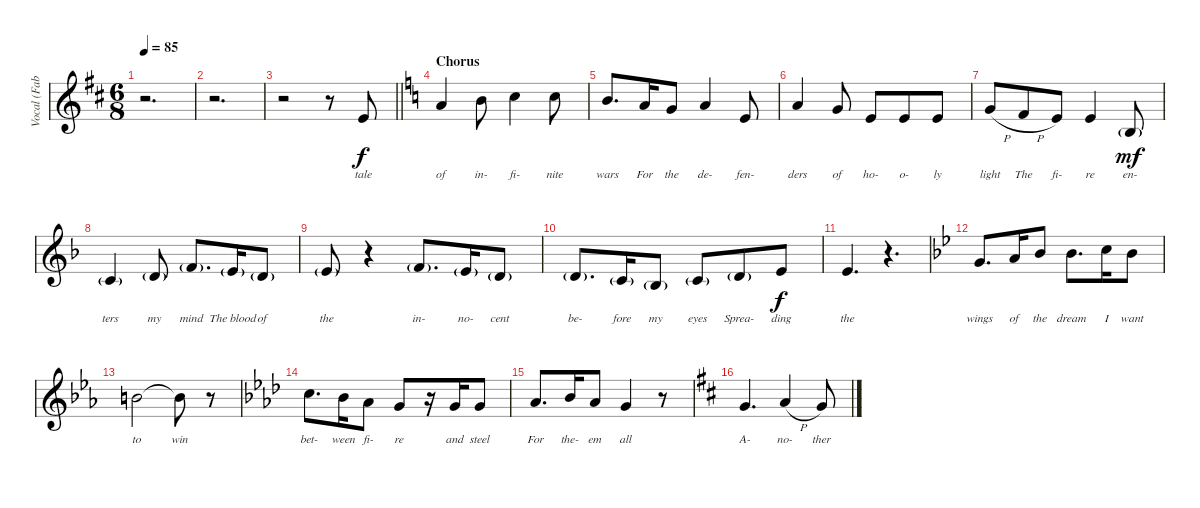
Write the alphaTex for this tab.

\track ("Vocal (Fabio Lione)" "Vocal (Fab") {instrument flute}
\staff {score}
\tuning (E4 B3 G3 D3 A2 E2) {hide}
\ts (6 8)
\tempo 85
\clef g2
\ks bminor
r.2{d dy f} |
r.2{d} |
\barLineRight lightlight
r.2 r.8 5.2.8{lyrics (0 "tale") lyrics (1 "") lyrics (2 "") lyrics (3 "") lyrics (4 "")} |
\section ("" "Chorus")
\ks aminor
5.1.4{lyrics (0 "of") lyrics (1 "") lyrics (2 "") lyrics (3 "") lyrics (4 "")} 7.1.8{lyrics (0 "in-") lyrics (1 "") lyrics (2 "") lyrics (3 "") lyrics (4 "")} 8.1.4{lyrics (0 "fi-") lyrics (1 "") lyrics (2 "") lyrics (3 "") lyrics (4 "")} 8.1.8{lyrics (0 "nite") lyrics (1 "") lyrics (2 "") lyrics (3 "") lyrics (4 "")} |
7.1.8{d lyrics (0 "wars") lyrics (1 "") lyrics (2 "") lyrics (3 "") lyrics (4 "")} 5.1.16{lyrics (0 "For") lyrics (1 "") lyrics (2 "") lyrics (3 "") lyrics (4 "")} 8.2.8{lyrics (0 "the") lyrics (1 "") lyrics (2 "") lyrics (3 "") lyrics (4 "")} 5.1.4{lyrics (0 "de-") lyrics (1 "") lyrics (2 "") lyrics (3 "") lyrics (4 "")} 5.2.8{lyrics (0 "fen-") lyrics (1 "") lyrics (2 "") lyrics (3 "") lyrics (4 "")} |
5.1.4{lyrics (0 "ders") lyrics (1 "") lyrics (2 "") lyrics (3 "") lyrics (4 "")} 8.2.8{lyrics (0 "of") lyrics (1 "") lyrics (2 "") lyrics (3 "") lyrics (4 "")} 5.2.8{lyrics (0 "ho-") lyrics (1 "") lyrics (2 "") lyrics (3 "") lyrics (4 "")} 5.2.8{lyrics (0 "o-") lyrics (1 "") lyrics (2 "") lyrics (3 "") lyrics (4 "")} 5.2.8{lyrics (0 "ly") lyrics (1 "") lyrics (2 "") lyrics (3 "") lyrics (4 "")} |
8.2{h}.8{lyrics (0 "light") lyrics (1 "") lyrics (2 "") lyrics (3 "") lyrics (4 "")} 6.2{h}.8{lyrics (0 "The") lyrics (1 "") lyrics (2 "") lyrics (3 "") lyrics (4 "")} 5.2.8{lyrics (0 "fi-") lyrics (1 "") lyrics (2 "") lyrics (3 "") lyrics (4 "")} 5.2.4{lyrics (0 "re") lyrics (1 "") lyrics (2 "") lyrics (3 "") lyrics (4 "")} 4.3{g}.8{lyrics (0 "en-") lyrics (1 "") lyrics (2 "") lyrics (3 "") lyrics (4 "") dy mf} |
\ks dminor
5.3{g}.4{lyrics (0 "ters") lyrics (1 "") lyrics (2 "") lyrics (3 "") lyrics (4 "")} 7.3{g}.8{lyrics (0 "my") lyrics (1 "") lyrics (2 "") lyrics (3 "") lyrics (4 "")} 6.2{g}.8{d lyrics (0 "mind") lyrics (1 "") lyrics (2 "") lyrics (3 "") lyrics (4 "")} 5.2{g}.16{lyrics (0 "The blood") lyrics (1 "") lyrics (2 "") lyrics (3 "") lyrics (4 "")} 7.3{g}.8{lyrics (0 "of") lyrics (1 "") lyrics (2 "") lyrics (3 "") lyrics (4 "")} |
5.2{g}.8{lyrics (0 "the") lyrics (1 "") lyrics (2 "") lyrics (3 "") lyrics (4 "")} r.4 6.2{g}.8{d lyrics (0 "in-") lyrics (1 "") lyrics (2 "") lyrics (3 "") lyrics (4 "")} 5.2{g}.16{lyrics (0 "no-") lyrics (1 "") lyrics (2 "") lyrics (3 "") lyrics (4 "")} 7.3{g}.8{lyrics (0 "cent") lyrics (1 "") lyrics (2 "") lyrics (3 "") lyrics (4 "")} |
7.3{g}.8{d lyrics (0 "be-") lyrics (1 "") lyrics (2 "") lyrics (3 "") lyrics (4 "")} 5.3{g}.16{lyrics (0 "fore") lyrics (1 "") lyrics (2 "") lyrics (3 "") lyrics (4 "")} 8.4{g}.8{lyrics (0 "my") lyrics (1 "") lyrics (2 "") lyrics (3 "") lyrics (4 "")} 5.3{g}.8{lyrics (0 "eyes") lyrics (1 "") lyrics (2 "") lyrics (3 "") lyrics (4 "")} 7.3{g}.8{lyrics (0 "Sprea-") lyrics (1 "") lyrics (2 "") lyrics (3 "") lyrics (4 "")} 5.2.8{lyrics (0 "ding") lyrics (1 "") lyrics (2 "") lyrics (3 "") lyrics (4 "") dy f} |
5.2.4{d lyrics (0 "the") lyrics (1 "") lyrics (2 "") lyrics (3 "") lyrics (4 "")} r.4{d} |
\ks gminor
3.1.8{d lyrics (0 "wings") lyrics (1 "") lyrics (2 "") lyrics (3 "") lyrics (4 "")} 5.1.16{lyrics (0 "of") lyrics (1 "") lyrics (2 "") lyrics (3 "") lyrics (4 "")} 6.1.8{lyrics (0 "the") lyrics (1 "") lyrics (2 "") lyrics (3 "") lyrics (4 "")} 6.1.8{d lyrics (0 "dream") lyrics (1 "") lyrics (2 "") lyrics (3 "") lyrics (4 "")} 8.1.16{lyrics (0 "I") lyrics (1 "") lyrics (2 "") lyrics (3 "") lyrics (4 "")} 6.1.8{lyrics (0 "want") lyrics (1 "") lyrics (2 "") lyrics (3 "") lyrics (4 "")} |
\ks cminor
7.1.2{lyrics (0 "to") lyrics (1 "") lyrics (2 "") lyrics (3 "") lyrics (4 "")} 7.1{t}.8{lyrics (0 "win") lyrics (1 "") lyrics (2 "") lyrics (3 "") lyrics (4 "")} r.8 |
\ks fminor
8.1.8{d lyrics (0 "bet-") lyrics (1 "") lyrics (2 "") lyrics (3 "") lyrics (4 "")} 6.1.16{lyrics (0 "ween") lyrics (1 "") lyrics (2 "") lyrics (3 "") lyrics (4 "")} 4.1.8{lyrics (0 "fi-") lyrics (1 "") lyrics (2 "") lyrics (3 "") lyrics (4 "")} 3.1.8{lyrics (0 "re") lyrics (1 "") lyrics (2 "") lyrics (3 "") lyrics (4 "")} r.16 3.1.16{lyrics (0 "and") lyrics (1 "") lyrics (2 "") lyrics (3 "") lyrics (4 "")} 3.1.8{lyrics (0 "steel") lyrics (1 "") lyrics (2 "") lyrics (3 "") lyrics (4 "")} |
4.1.8{d lyrics (0 "For") lyrics (1 "") lyrics (2 "") lyrics (3 "") lyrics (4 "")} 6.1.16{lyrics (0 "the-") lyrics (1 "") lyrics (2 "") lyrics (3 "") lyrics (4 "")} 4.1.8{lyrics (0 "em") lyrics (1 "") lyrics (2 "") lyrics (3 "") lyrics (4 "")} 3.1.4{lyrics (0 "all") lyrics (1 "") lyrics (2 "") lyrics (3 "") lyrics (4 "")} r.8 |
\ks d
3.1.4{d lyrics (0 "A-") lyrics (1 "") lyrics (2 "") lyrics (3 "") lyrics (4 "")} 5.1{h}.4{lyrics (0 "no-") lyrics (1 "") lyrics (2 "") lyrics (3 "") lyrics (4 "")} 3.1.8{lyrics (0 "ther") lyrics (1 "") lyrics (2 "") lyrics (3 "") lyrics (4 "")}
